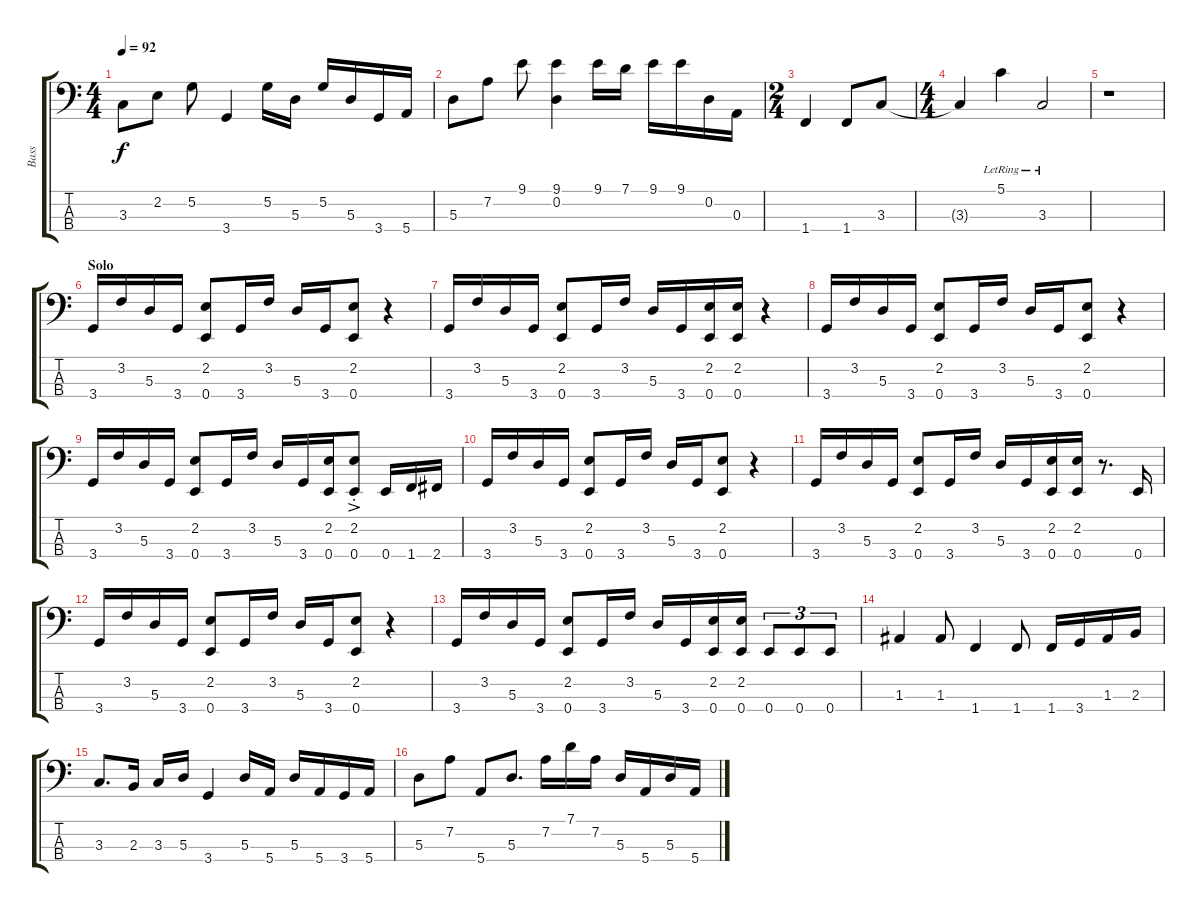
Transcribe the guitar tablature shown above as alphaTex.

\track ("Bass" "Bass") {instrument electricbassfinger}
\staff {score tabs}
\tuning (G2 D2 A1 E1) {hide}
\ts (4 4)
\tempo 92
\clef f4
\ks c
3.3.8{dy f} 2.2.8 5.2.8 3.4.4 5.2.16 5.3.16 5.2.16 5.3.16 3.4.16 5.4.16 |
5.3.8 7.2.8 9.1.8 (9.1 0.2).4 9.1.16 7.1.16 9.1.16 9.1.16 0.2.16 0.3.16 |
\ts (2 4)
1.4.4 1.4.8 3.3.8 |
\ts (4 4)
3.3{t}.4 5.1{lr}.4 3.3{lr}.2 |
r.1 |
\section ("" "Solo")
3.4.16 3.2.16 5.3.16 3.4.16 (2.2 0.4).8 3.4.16 3.2.16 5.3.16 3.4.16 (2.2 0.4).8 r.4 |
3.4.16 3.2.16 5.3.16 3.4.16 (2.2 0.4).8 3.4.16 3.2.16 5.3.16 3.4.16 (2.2 0.4).16 (2.2 0.4).16 r.4 |
3.4.16 3.2.16 5.3.16 3.4.16 (2.2 0.4).8 3.4.16 3.2.16 5.3.16 3.4.16 (2.2 0.4).8 r.4 |
3.4.16 3.2.16 5.3.16 3.4.16 (2.2 0.4).8 3.4.16 3.2.16 5.3.16 3.4.16 (2.2 0.4).16 (2.2{ac st} 0.4{ac st}).8 0.4.16 1.4.16 2.4.16 |
3.4.16 3.2.16 5.3.16 3.4.16 (2.2 0.4).8 3.4.16 3.2.16 5.3.16 3.4.16 (2.2 0.4).8 r.4 |
3.4.16 3.2.16 5.3.16 3.4.16 (2.2 0.4).8 3.4.16 3.2.16 5.3.16 3.4.16 (2.2 0.4).16 (2.2 0.4).16 r.8{d} 0.4.16 |
3.4.16 3.2.16 5.3.16 3.4.16 (2.2 0.4).8 3.4.16 3.2.16 5.3.16 3.4.16 (2.2 0.4).8 r.4 |
3.4.16 3.2.16 5.3.16 3.4.16 (2.2 0.4).8 3.4.16 3.2.16 5.3.16 3.4.16 (2.2 0.4).16 (2.2 0.4).16 0.4.8{tu (3 2)} 0.4.8{tu (3 2)} 0.4.8{tu (3 2)} |
1.3.4 1.3.8 1.4.4 1.4.8 1.4.16 3.4.16 1.3.16 2.3.16 |
3.3.8{d} 2.3.16 3.3.16 5.3.16 3.4.4 5.3.16 5.4.16 5.3.16 5.4.16 3.4.16 5.4.16 |
5.3.8 7.2.8 5.4.8 5.3.8{d} 7.2.16 7.1.16 7.2.16 5.3.16 5.4.16 5.3.16 5.4.16
